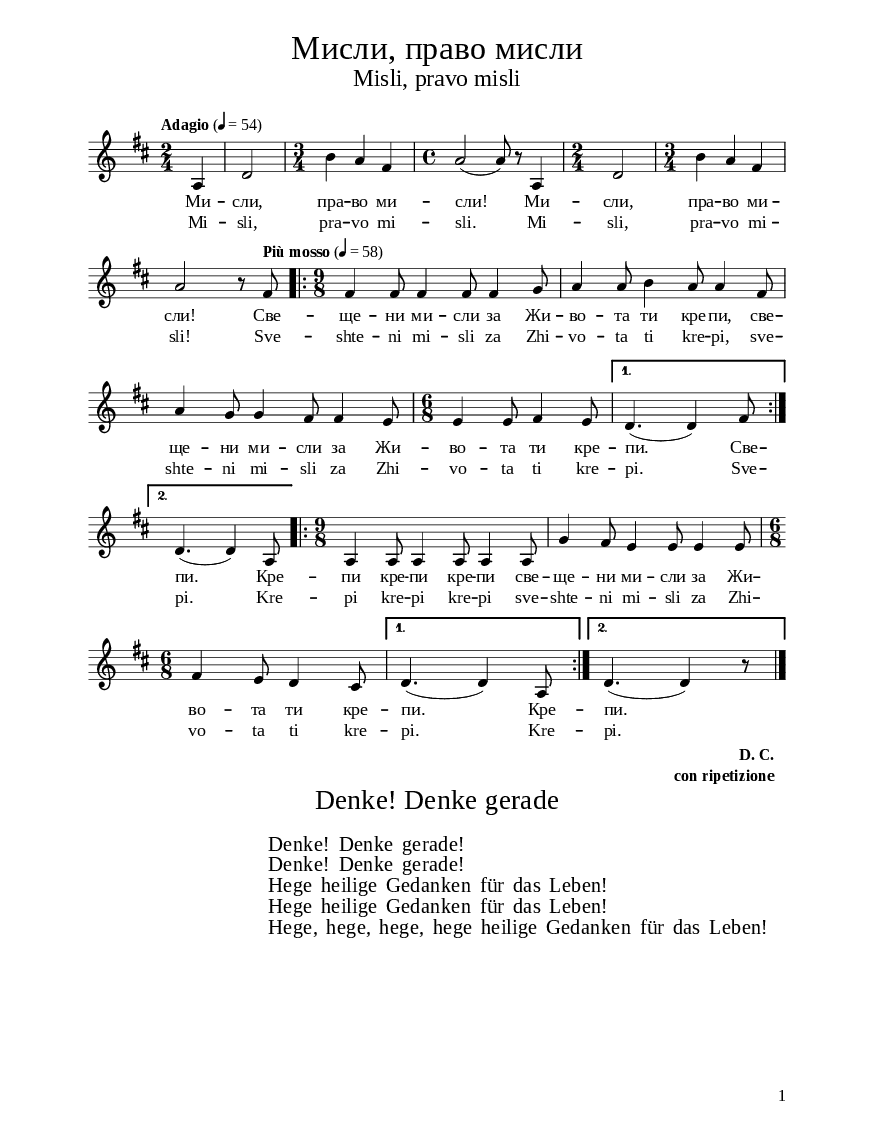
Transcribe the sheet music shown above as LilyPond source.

\version "2.22.1"

% include paper part and global functions
\include "include/globals.ily"

\bookpart {
  \include "include/bookpart-paper.ily"
  \score {
    \include "include/score-layout.ily"

  
  \new Voice \absolute  {
    \clef treble
    \key d \major
    \time 2/4 
      \tempoFunc "Adagio" 4 "54"

      \partial 4
      \autoBeamOff

      a4 | d'2 | \time 3/4 b'4 a' fis' | \time 4/4 a'2 ( a'8 ) r8 a4 | \time 2/4 d'2 | \time 3/4 b'4 a'4 fis'4 \break

      a'2 r8

      \tempoFunc "Più mosso" 4 "58"
      fis'8 | \repeat volta 2 {
        \time 9/8 fis'4 fis'8 fis'4 fis'8 fis'4 g'8 | a'4 a'8 b'4 a'8 a'4 fis'8 | \break

        a'4 g'8 g'4 fis'8 fis'4 e'8 | \time 6/8 e'4 e'8 fis'4 e'8 |
      } \alternative {
        {d'4. (d'4 ) fis'8 \break}
        {d'4. (d'4) a8 }
      } \repeat volta 2 {
        \time 9/8 a4 a8 a4 a8 a4 a8 | g'4 fis'8 e'4 e'8 e'4 e'8 | \break

        \time 6/8  fis'4 e'8 d'4 cis'8 |
      } \alternative { { d'4. ( d'4 ) a8 } { d'4. ( d'4 )  r8 } } \bar "|."

    }

    \addlyrics {
      Ми -- сли, пра -- во ми -- сли! Ми -- сли, пра -- во ми -- сли!

      Све -- ще -- ни ми -- сли за Жи -- во -- та ти кре -- пи, све -- ще -- ни ми -- сли за Жи -- во -- та ти кре -- пи. Све -- пи. Кре -- пи кре -- пи

      кре -- пи све -- ще -- ни ми -- сли за Жи -- во -- та ти кре -- пи.  Кре -- пи.
    }

    \addlyrics {
      Mi -- sli, pra -- vo mi -- sli. Mi -- sli, pra -- vo mi -- sli!

      Sve -- shte -- ni mi -- sli za Zhi -- vo -- ta ti kre -- pi, sve -- shte -- ni mi -- sli za Zhi -- vo -- ta ti kre -- pi. Sve -- pi. Kre -- pi kre -- pi

      kre -- pi sve -- shte -- ni mi -- sli za Zhi -- vo -- ta ti kre -- pi.  Kre -- pi.

    }


    \header {
      title = \titleFunc "Мисли, право мисли" "Misli, pravo misli"
    }

    \midi{}

  } % score
 
  \markup \dc-two "D. C.""con ripetizione"
  

  % include foreign translation(s) of the song
  \version "2.24.2"

\markup \fill-line { \fontsize #deTitleFontSize "Denke! Denke gerade" }
\markup \null
\markup \null
\markup \fontsize #deCoupletFontSize {
  \hspace #16
  \override #`(baseline-skip . ,deCoupletBaselineSkip)

  \column {
    \line { " " Denke! Denke gerade! }
    \line { " " Denke! Denke gerade! }
    \line { " " Hege heilige Gedanken für das Leben!}
    \line { " " Hege heilige Gedanken für das Leben!}
    \line { " " Hege, hege, hege, hege heilige Gedanken für das Leben!}


  }


}


} % bookpart
